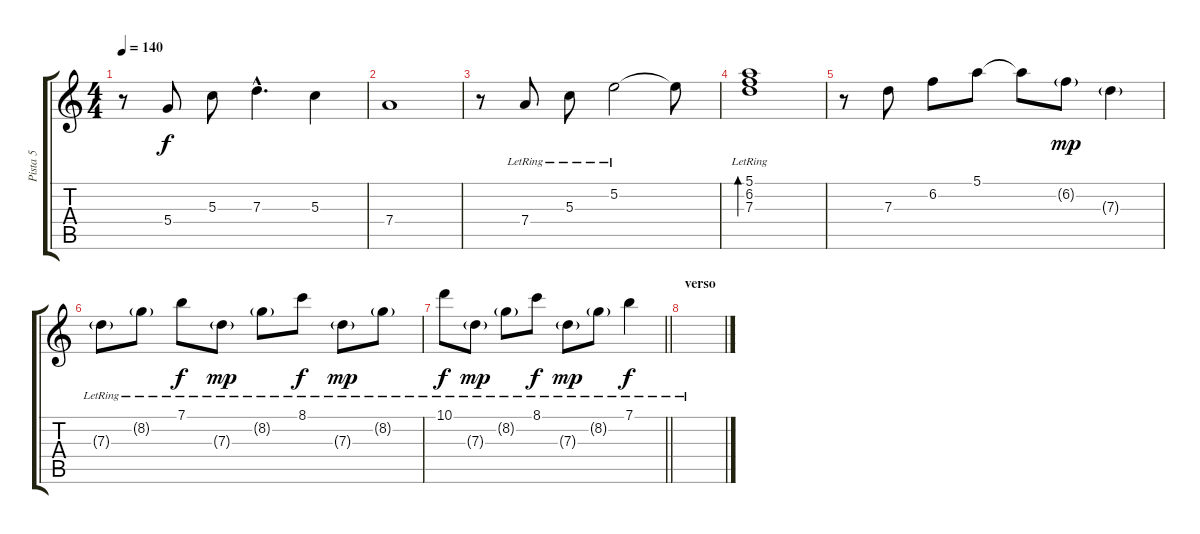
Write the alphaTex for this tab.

\track ("Pista 5" "Pista 5") {instrument acousticguitarsteel}
\staff {score tabs}
\tuning (E4 B3 G3 D3 A2 E2) {hide}
\ts (4 4)
\tempo 140
\clef g2
\ks c
r.8{dy f} 5.4.8 5.3.8 7.3{hac}.4{d} 5.3.4 |
7.4.1 |
r.8 7.4{lr}.8 5.3{lr}.8 5.2{lr}.2 5.2{t}.8 |
(5.1{lr} 6.2 7.3).1{bd 120} |
r.8 7.3.8 6.2.8 5.1.8 5.1{t}.8 6.2{g}.8{dy mp} 7.3{g}.4 |
7.3{g lr}.8 8.2{g lr}.8 7.1{lr}.8{dy f} 7.3{g lr}.8{dy mp} 8.2{g lr}.8 8.1{lr}.8{dy f} 7.3{g lr}.8{dy mp} 8.2{g lr}.8 |
\barLineRight lightlight
10.1{lr}.8{dy f} 7.3{g lr}.8{dy mp} 8.2{g lr}.8 8.1{lr}.8{dy f} 7.3{g lr}.8{dy mp} 8.2{g lr}.8 7.1{lr}.4{dy f} |
\section ("" "verso")
